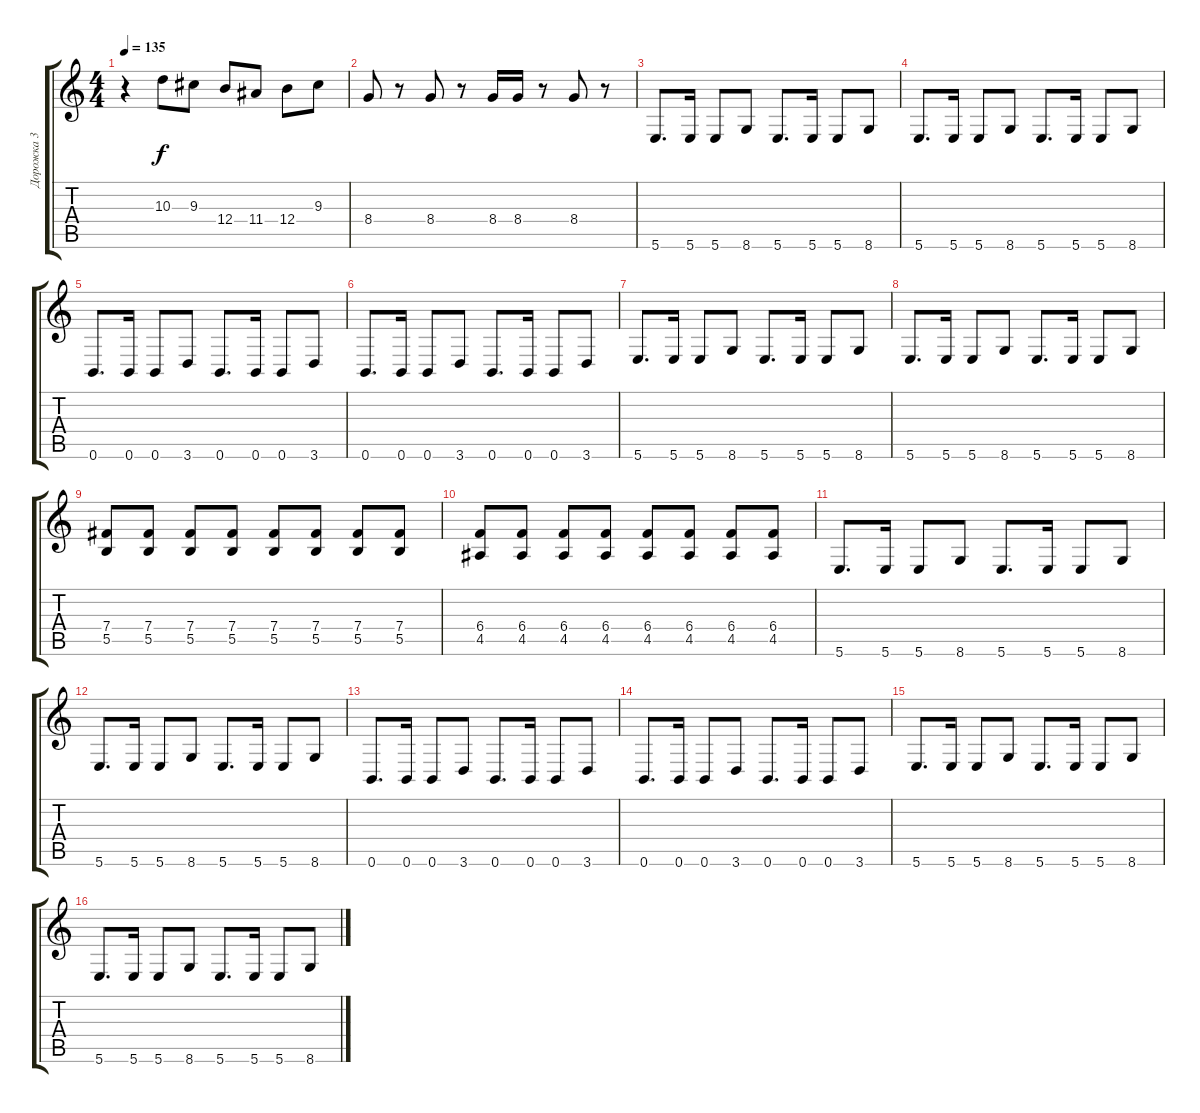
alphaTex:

\track ("Дорожка 3" "Дорожка 3") {instrument overdrivenguitar}
\staff {score tabs}
\tuning (Db4 Ab3 E3 B2 Gb2 B1) {hide}
\ts (4 4)
\tempo 135
\clef g2
\ks c
r.4{dy f} 10.3.8 9.3.8 12.4.8 11.4.8 12.4.8 9.3.8 |
8.4.8 r.8 8.4.8 r.8 8.4.16 8.4.16 r.8 8.4.8 r.8 |
5.6.8{d} 5.6.16 5.6.8 8.6.8 5.6.8{d} 5.6.16 5.6.8 8.6.8 |
5.6.8{d} 5.6.16 5.6.8 8.6.8 5.6.8{d} 5.6.16 5.6.8 8.6.8 |
0.6.8{d} 0.6.16 0.6.8 3.6.8 0.6.8{d} 0.6.16 0.6.8 3.6.8 |
0.6.8{d} 0.6.16 0.6.8 3.6.8 0.6.8{d} 0.6.16 0.6.8 3.6.8 |
5.6.8{d} 5.6.16 5.6.8 8.6.8 5.6.8{d} 5.6.16 5.6.8 8.6.8 |
5.6.8{d} 5.6.16 5.6.8 8.6.8 5.6.8{d} 5.6.16 5.6.8 8.6.8 |
(7.4 5.5).8 (7.4 5.5).8 (7.4 5.5).8 (7.4 5.5).8 (7.4 5.5).8 (7.4 5.5).8 (7.4 5.5).8 (7.4 5.5).8 |
(6.4 4.5).8 (6.4 4.5).8 (6.4 4.5).8 (6.4 4.5).8 (6.4 4.5).8 (6.4 4.5).8 (6.4 4.5).8 (6.4 4.5).8 |
5.6.8{d} 5.6.16 5.6.8 8.6.8 5.6.8{d} 5.6.16 5.6.8 8.6.8 |
5.6.8{d} 5.6.16 5.6.8 8.6.8 5.6.8{d} 5.6.16 5.6.8 8.6.8 |
0.6.8{d} 0.6.16 0.6.8 3.6.8 0.6.8{d} 0.6.16 0.6.8 3.6.8 |
0.6.8{d} 0.6.16 0.6.8 3.6.8 0.6.8{d} 0.6.16 0.6.8 3.6.8 |
5.6.8{d} 5.6.16 5.6.8 8.6.8 5.6.8{d} 5.6.16 5.6.8 8.6.8 |
5.6.8{d} 5.6.16 5.6.8 8.6.8 5.6.8{d} 5.6.16 5.6.8 8.6.8
